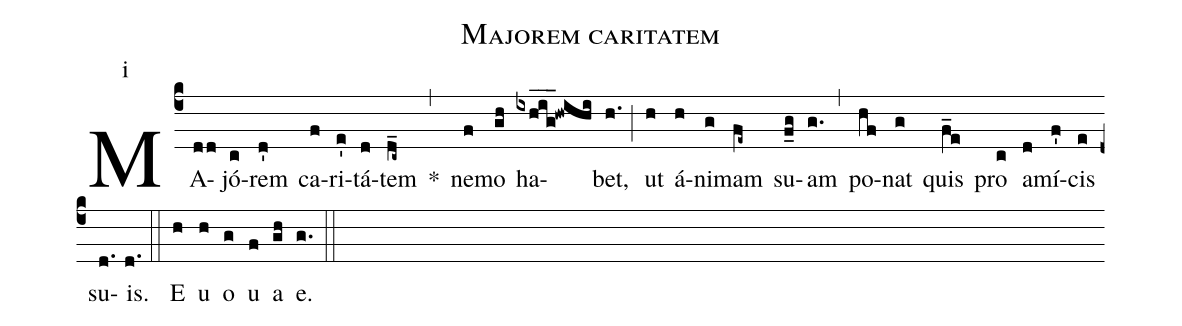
name:Majorem caritatem;
mode:i;
%%
(c4) MA(dd)jó(c)rem(d') ca(f)ri(e')tá(d)tem(d_c~) *(,) ne(f)mo(gh) ha(ixhig___!hwihi)bet,(h.) (;) ut(h) á(h)ni(g)mam(fe~) su(f_g)am(g.) (,) po(hf)nat(g) quis(f_e) pro(c) a(d)mí(f')cis(e) su(d.)is.(d.) (::) <eu> E(h) u(h) o(g) u(f) a(gh) e.(g.) </eu> (::)
